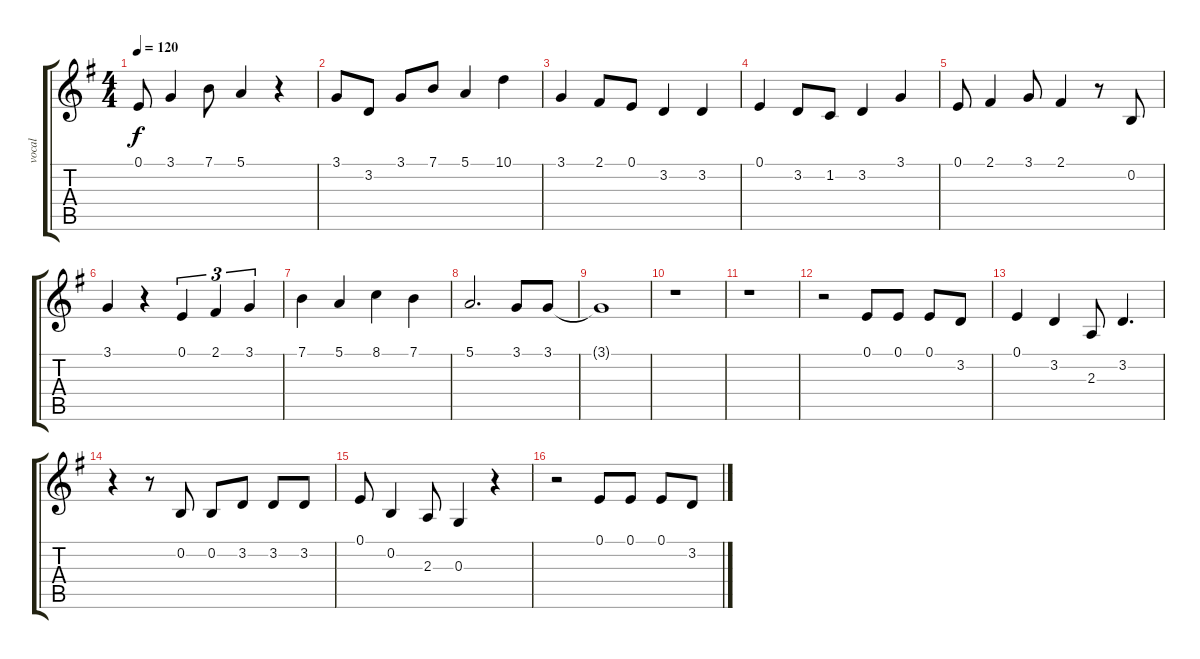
\track ("vocal" "vocal") {instrument harmonica}
\staff {score tabs}
\tuning (E4 B3 G3 D3 A2 E2) {hide}
\ts (4 4)
\tempo 120
\clef g2
\ks g
0.1.8{dy f} 3.1.4 7.1.8 5.1.4 r.4 |
3.1.8 3.2.8 3.1.8 7.1.8 5.1.4 10.1.4 |
3.1.4 2.1.8 0.1.8 3.2.4 3.2.4 |
0.1.4 3.2.8 1.2.8 3.2.4 3.1.4 |
0.1.8 2.1.4 3.1.8 2.1.4 r.8 0.2.8 |
3.1.4 r.4 0.1.4{tu (3 2)} 2.1.4{tu (3 2)} 3.1.4{tu (3 2)} |
7.1.4 5.1.4 8.1.4 7.1.4 |
5.1.2{d} 3.1.8 3.1.8 |
3.1{t}.1 |
r.1 |
r.1 |
r.2 0.1.8 0.1.8 0.1.8 3.2.8 |
0.1.4 3.2.4 2.3.8 3.2.4{d} |
r.4 r.8 0.2.8 0.2.8 3.2.8 3.2.8 3.2.8 |
0.1.8 0.2.4 2.3.8 0.3.4 r.4 |
r.2 0.1.8 0.1.8 0.1.8 3.2.8
